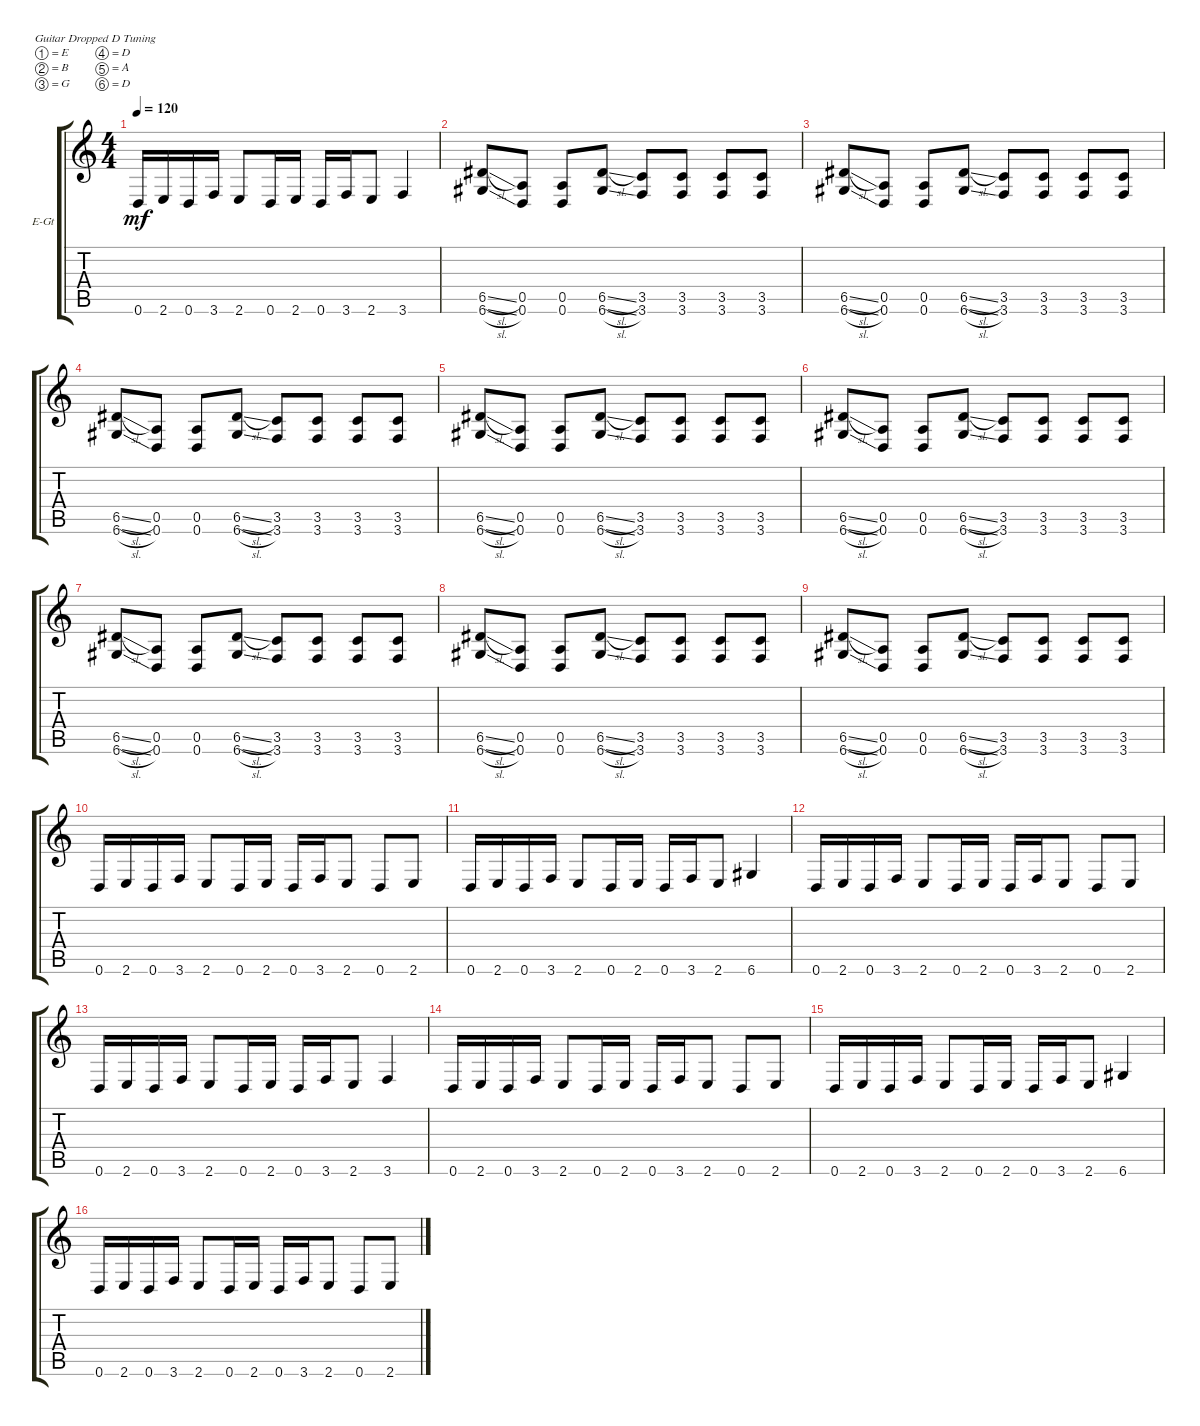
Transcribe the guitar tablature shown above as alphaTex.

\defaultSystemsLayout 4
\bracketExtendMode groupsimilarinstruments
\firstSystemTrackNameOrientation horizontal
\otherSystemsTrackNameOrientation horizontal
\track ("Electric Guitar" "E-Gt") {instrument distortionguitar}
\staff {score tabs}
\tuning (E4 B3 G3 D3 A2 D2)
\ts (4 4)
\tempo 120
\clef g2
\scale
0.333333
\ks c
0.6.16{dy mf} 2.6.16 0.6.16 3.6.16 2.6.8 0.6.16 2.6.16 0.6.16 3.6.16 2.6.8 3.6.4 |
\scale
0.333333 (6.6{sl} 6.5{sl}).8 (0.6 0.5).8 (0.6 0.5).8 (6.6{sl} 6.5{sl}).8 (3.6 3.5).8 (3.6 3.5).8 (3.6 3.5).8 (3.6 3.5).8 |
\scale
0.333333 (6.6{sl} 6.5{sl}).8 (0.6 0.5).8 (0.6 0.5).8 (6.6{sl} 6.5{sl}).8 (3.6 3.5).8 (3.6 3.5).8 (3.6 3.5).8 (3.6 3.5).8 |
\scale
0.333333 (6.6{sl} 6.5{sl}).8 (0.6 0.5).8 (0.6 0.5).8 (6.6{sl} 6.5{sl}).8 (3.6 3.5).8 (3.6 3.5).8 (3.6 3.5).8 (3.6 3.5).8 |
\scale
0.333333 (6.6{sl} 6.5{sl}).8 (0.6 0.5).8 (0.6 0.5).8 (6.6{sl} 6.5{sl}).8 (3.6 3.5).8 (3.6 3.5).8 (3.6 3.5).8 (3.6 3.5).8 |
\scale
0.333333 (6.6{sl} 6.5{sl}).8 (0.6 0.5).8 (0.6 0.5).8 (6.6{sl} 6.5{sl}).8 (3.6 3.5).8 (3.6 3.5).8 (3.6 3.5).8 (3.6 3.5).8 |
\scale
0.333333 (6.6{sl} 6.5{sl}).8 (0.6 0.5).8 (0.6 0.5).8 (6.6{sl} 6.5{sl}).8 (3.6 3.5).8 (3.6 3.5).8 (3.6 3.5).8 (3.6 3.5).8 |
\scale
0.333333 (6.6{sl} 6.5{sl}).8 (0.6 0.5).8 (0.6 0.5).8 (6.6{sl} 6.5{sl}).8 (3.6 3.5).8 (3.6 3.5).8 (3.6 3.5).8 (3.6 3.5).8 |
\scale
0.333333 (6.6{sl} 6.5{sl}).8 (0.6 0.5).8 (0.6 0.5).8 (6.6{sl} 6.5{sl}).8 (3.6 3.5).8 (3.6 3.5).8 (3.6 3.5).8 (3.6 3.5).8 |
\scale
0.333333 0.6.16 2.6.16 0.6.16 3.6.16 2.6.8 0.6.16 2.6.16 0.6.16 3.6.16 2.6.8 0.6.8 2.6.8 |
\scale
0.333333 0.6.16 2.6.16 0.6.16 3.6.16 2.6.8 0.6.16 2.6.16 0.6.16 3.6.16 2.6.8 6.6.4 |
\scale
0.333333 0.6.16 2.6.16 0.6.16 3.6.16 2.6.8 0.6.16 2.6.16 0.6.16 3.6.16 2.6.8 0.6.8 2.6.8 |
\scale
0.333333 0.6.16 2.6.16 0.6.16 3.6.16 2.6.8 0.6.16 2.6.16 0.6.16 3.6.16 2.6.8 3.6.4 |
\scale
0.333333 0.6.16 2.6.16 0.6.16 3.6.16 2.6.8 0.6.16 2.6.16 0.6.16 3.6.16 2.6.8 0.6.8 2.6.8 |
\scale
0.333333 0.6.16 2.6.16 0.6.16 3.6.16 2.6.8 0.6.16 2.6.16 0.6.16 3.6.16 2.6.8 6.6.4 |
\scale
0.333333 0.6.16 2.6.16 0.6.16 3.6.16 2.6.8 0.6.16 2.6.16 0.6.16 3.6.16 2.6.8 0.6.8 2.6.8
